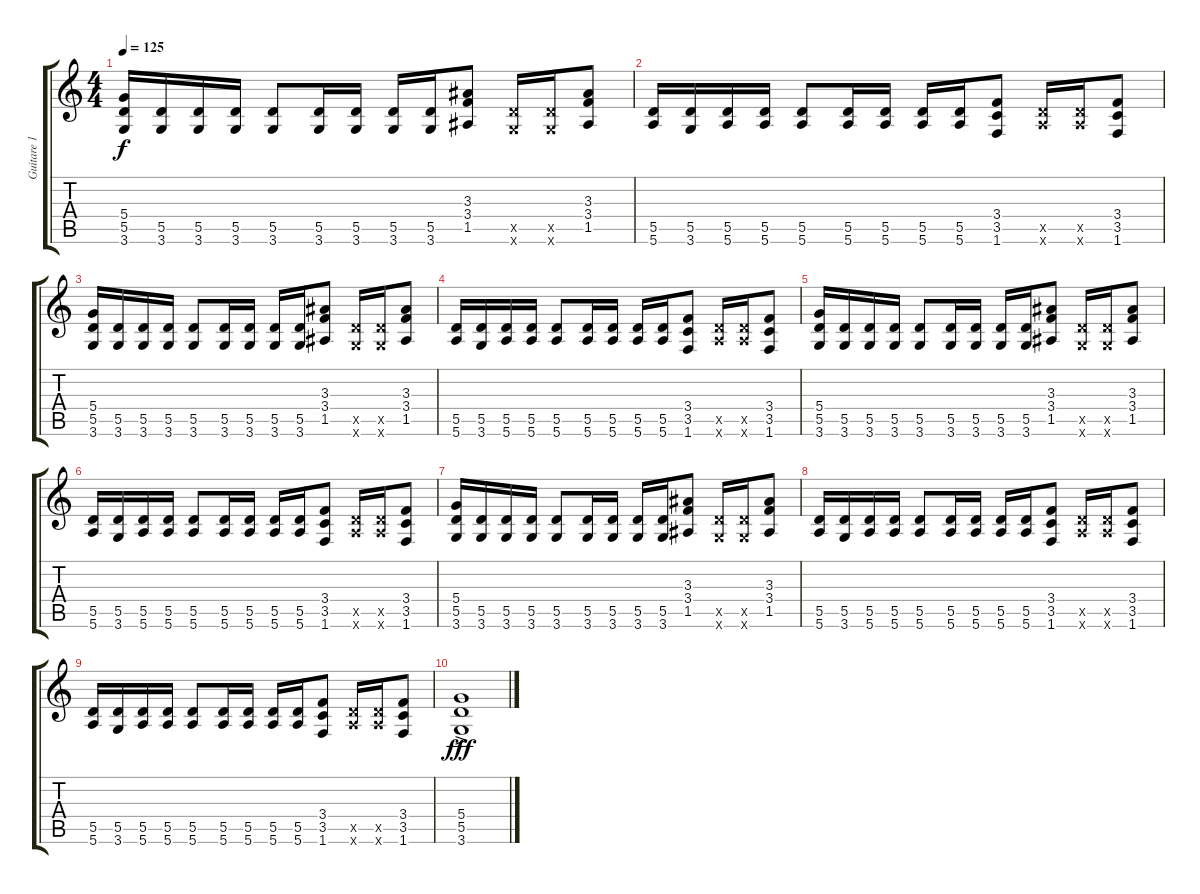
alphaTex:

\track ("Guitare 1" "Guitare 1") {instrument distortionguitar}
\staff {score tabs}
\tuning (E4 B3 G3 D3 A2 E2) {hide}
\ts (4 4)
\tempo 125
\clef g2
\ks c
(5.4 5.5 3.6).16{dy f} (5.5 3.6).16 (5.5 3.6).16 (5.5 3.6).16 (5.5 3.6).8 (5.5 3.6).16 (5.5 3.6).16 (5.5 3.6).16 (5.5 3.6).16 (3.3 3.4 1.5).8 (5.5{x} 3.6{x}).16 (5.5{x} 3.6{x}).16 (3.3 3.4 1.5).8 |
(5.5 5.6).16 (5.5 3.6).16 (5.5 5.6).16 (5.5 5.6).16 (5.5 5.6).8 (5.5 5.6).16 (5.5 5.6).16 (5.5 5.6).16 (5.5 5.6).16 (3.4 3.5 1.6).8 (5.5{x} 5.6{x}).16 (5.5{x} 5.6{x}).16 (3.4 3.5 1.6).8 |
(5.4 5.5 3.6).16 (5.5 3.6).16 (5.5 3.6).16 (5.5 3.6).16 (5.5 3.6).8 (5.5 3.6).16 (5.5 3.6).16 (5.5 3.6).16 (5.5 3.6).16 (3.3 3.4 1.5).8 (5.5{x} 3.6{x}).16 (5.5{x} 3.6{x}).16 (3.3 3.4 1.5).8 |
(5.5 5.6).16 (5.5 3.6).16 (5.5 5.6).16 (5.5 5.6).16 (5.5 5.6).8 (5.5 5.6).16 (5.5 5.6).16 (5.5 5.6).16 (5.5 5.6).16 (3.4 3.5 1.6).8 (5.5{x} 5.6{x}).16 (5.5{x} 5.6{x}).16 (3.4 3.5 1.6).8 |
(5.4 5.5 3.6).16 (5.5 3.6).16 (5.5 3.6).16 (5.5 3.6).16 (5.5 3.6).8 (5.5 3.6).16 (5.5 3.6).16 (5.5 3.6).16 (5.5 3.6).16 (3.3 3.4 1.5).8 (5.5{x} 3.6{x}).16 (5.5{x} 3.6{x}).16 (3.3 3.4 1.5).8 |
(5.5 5.6).16 (5.5 3.6).16 (5.5 5.6).16 (5.5 5.6).16 (5.5 5.6).8 (5.5 5.6).16 (5.5 5.6).16 (5.5 5.6).16 (5.5 5.6).16 (3.4 3.5 1.6).8 (5.5{x} 5.6{x}).16 (5.5{x} 5.6{x}).16 (3.4 3.5 1.6).8 |
(5.4 5.5 3.6).16 (5.5 3.6).16 (5.5 3.6).16 (5.5 3.6).16 (5.5 3.6).8 (5.5 3.6).16 (5.5 3.6).16 (5.5 3.6).16 (5.5 3.6).16 (3.3 3.4 1.5).8 (5.5{x} 3.6{x}).16 (5.5{x} 3.6{x}).16 (3.3 3.4 1.5).8 |
(5.5 5.6).16 (5.5 3.6).16 (5.5 5.6).16 (5.5 5.6).16 (5.5 5.6).8 (5.5 5.6).16 (5.5 5.6).16 (5.5 5.6).16 (5.5 5.6).16 (3.4 3.5 1.6).8 (5.5{x} 5.6{x}).16 (5.5{x} 5.6{x}).16 (3.4 3.5 1.6).8 |
(5.5 5.6).16 (5.5 3.6).16 (5.5 5.6).16 (5.5 5.6).16 (5.5 5.6).8 (5.5 5.6).16 (5.5 5.6).16 (5.5 5.6).16 (5.5 5.6).16 (3.4 3.5 1.6).8 (5.5{x} 5.6{x}).16 (5.5{x} 5.6{x}).16 (3.4 3.5 1.6).8 |
(5.4 5.5{ac} 3.6).1{dy fff}
